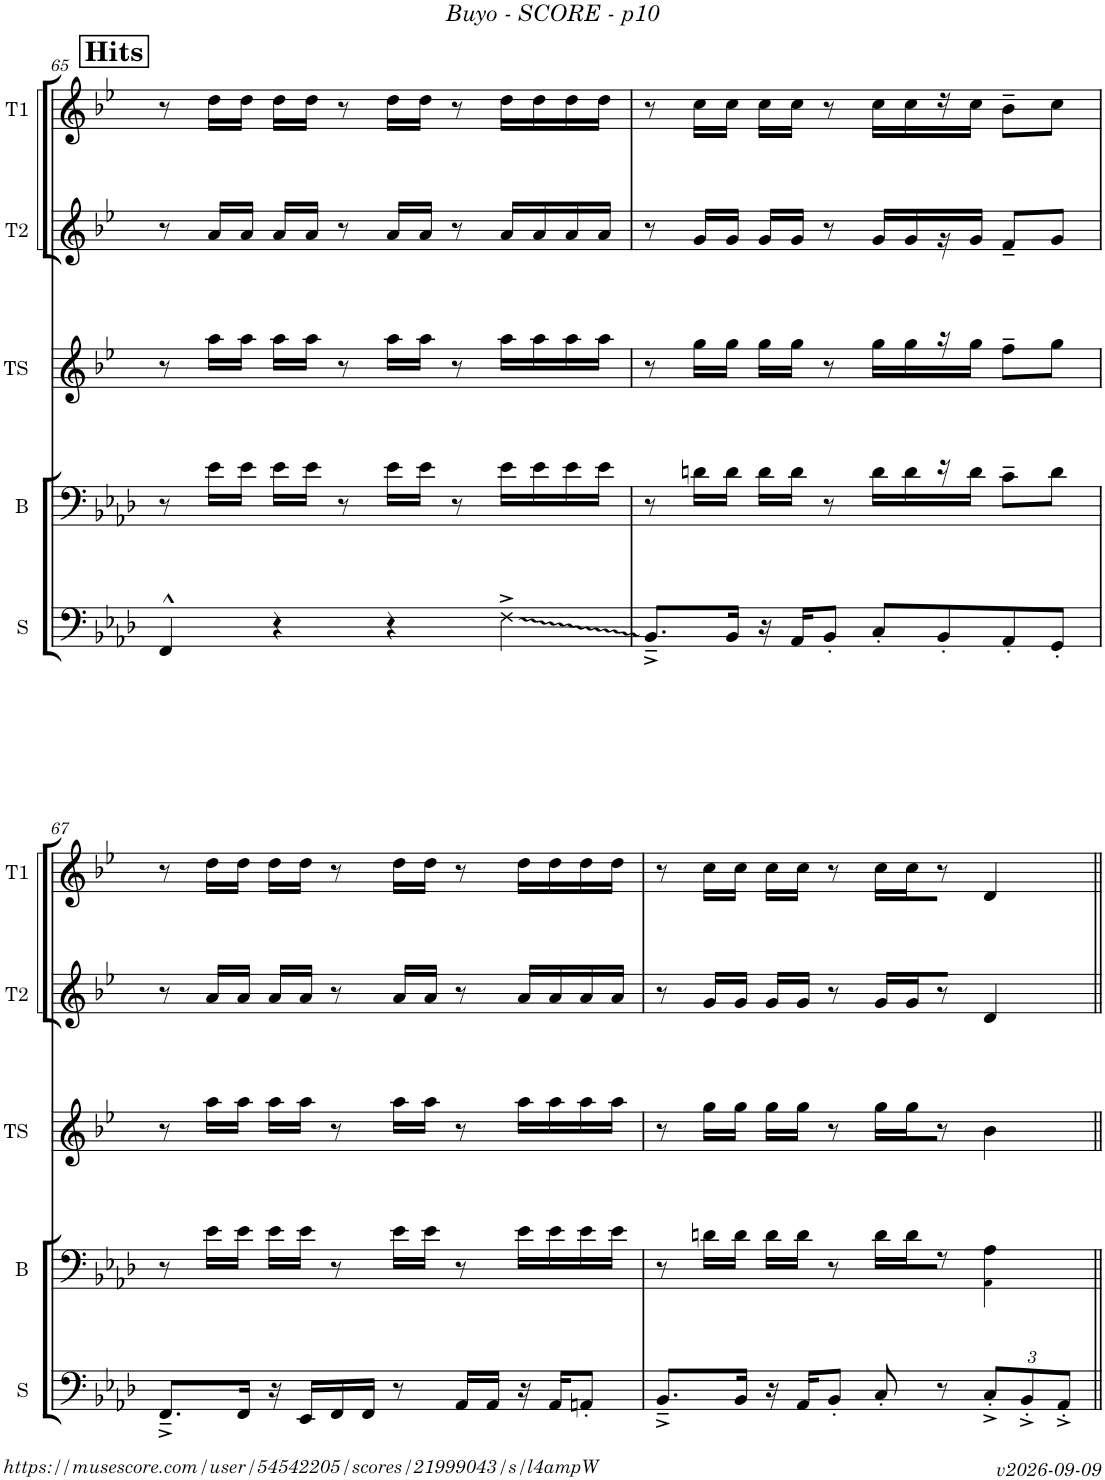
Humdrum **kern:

**kern	**kern	**kern	**kern	**kern
*part5	*part4	*part3	*part2	*part1
*staff5	*staff4	*staff3	*staff2	*staff1
*I"Sousa	*I"Trombone	*I"Tenor Sax	*I"Trumpet 2	*I"Trumpet 1
*I'S	*	*I'TS	*I'T2	*I'T1
!!LO:PB:g=z
*clefF4	*clefF4	*clefG2	*clefG2	*clefG2
*	*	*Trd8c14	*Trd1c2	*Trd1c2
*k[b-e-a-d-]	*k[b-e-a-d-]	*k[b-e-]	*k[b-e-]	*k[b-e-]
*M4/4	*M4/4	*M4/4	*M4/4	*M4/4
!!LO:REH:place=s1:a:B:cj:fs=14:t=Hits
=65	=65	=65	=65	=65
4FF^^/	8r	8r	8r	8r
.	16e-\LL	16aa\LL	16a/LL	16dd\LL
.	16e-\JJ	16aa\JJ	16a/JJ	16dd\JJ
4r	16e-\LL	16aa\LL	16a/LL	16dd\LL
.	16e-\JJ	16aa\JJ	16a/JJ	16dd\JJ
.	8r	8r	8r	8r
4r	16e-\LL	16aa\LL	16a/LL	16dd\LL
.	16e-\JJ	16aa\JJ	16a/JJ	16dd\JJ
.	8r	8r	8r	8r
4F^\	16e-\LL	16aa\LL	16a/LL	16dd\LL
.	16e-\	16aa\	16a/	16dd\
.	16e-\	16aa\	16a/	16dd\
.	16e-\JJ	16aa\JJ	16a/JJ	16dd\JJ
=66	=66	=66	=66	=66
8.BB-~^/L	8r	8r	8r	8r
.	16dn\LL	16gg\LL	16g/LL	16cc\LL
16BB-/Jk	16d\JJ	16gg\JJ	16g/JJ	16cc\JJ
16r	16d\LL	16gg\LL	16g/LL	16cc\LL
16AA-/KL	16d\JJ	16gg\JJ	16g/JJ	16cc\JJ
8BB-'/J	8r	8r	8r	8r
8C'/L	16d\LL	16gg\LL	16g/LL	16cc\LL
.	16d\	16gg\	16g/	16cc\
8BB-'/	16r	16r	16r	16r
.	16d\JJ	16gg\JJ	16g/JJ	16cc\JJ
8AA-'/	8c~\L	8ff~\L	8f~/L	8b-~\L
8GG'/J	8d\J	8gg\J	8g/J	8cc\J
!!LO:LB:g=z
=67	=67	=67	=67	=67
8.FF~^/L	8r	8r	8r	8r
.	16e-\LL	16aa\LL	16a/LL	16dd\LL
16FF/Jk	16e-\JJ	16aa\JJ	16a/JJ	16dd\JJ
16r	16e-\LL	16aa\LL	16a/LL	16dd\LL
16EE-/LL	16e-\JJ	16aa\JJ	16a/JJ	16dd\JJ
16FF/	8r	8r	8r	8r
16FF/JJ	.	.	.	.
8r	16e-\LL	16aa\LL	16a/LL	16dd\LL
.	16e-\JJ	16aa\JJ	16a/JJ	16dd\JJ
16AA-/LL	8r	8r	8r	8r
16AA-/JJ	.	.	.	.
16r	16e-\LL	16aa\LL	16a/LL	16dd\LL
16AA-/KL	16e-\	16aa\	16a/	16dd\
8AAn'/J	16e-\	16aa\	16a/	16dd\
.	16e-\JJ	16aa\JJ	16a/JJ	16dd\JJ
=68	=68	=68	=68	=68
8.BB-~^/L	8r	8r	8r	8r
.	16dn\LL	16gg\LL	16g/LL	16cc\LL
16BB-/Jk	16d\JJ	16gg\JJ	16g/JJ	16cc\JJ
16r	16d\LL	16gg\LL	16g/LL	16cc\LL
16AA-/KL	16d\JJ	16gg\JJ	16g/JJ	16cc\JJ
8BB-'/J	8r	8r	8r	8r
8C'/	16d\LL	16gg\LL	16g/LL	16cc\LL
.	16d\J	16gg\J	16g/J	16cc\J
8r	8rF	8r	8r	8r
*Xbrackettup	*	*	*	*
12C'^/L	4AA-\ 4A-\	4b-\	4d/	4d/
12BB-'^/	.	.	.	.
12AA-'^/J	.	.	.	.
=||	=||	=||	=||	=||
*-	*-	*-	*-	*-
